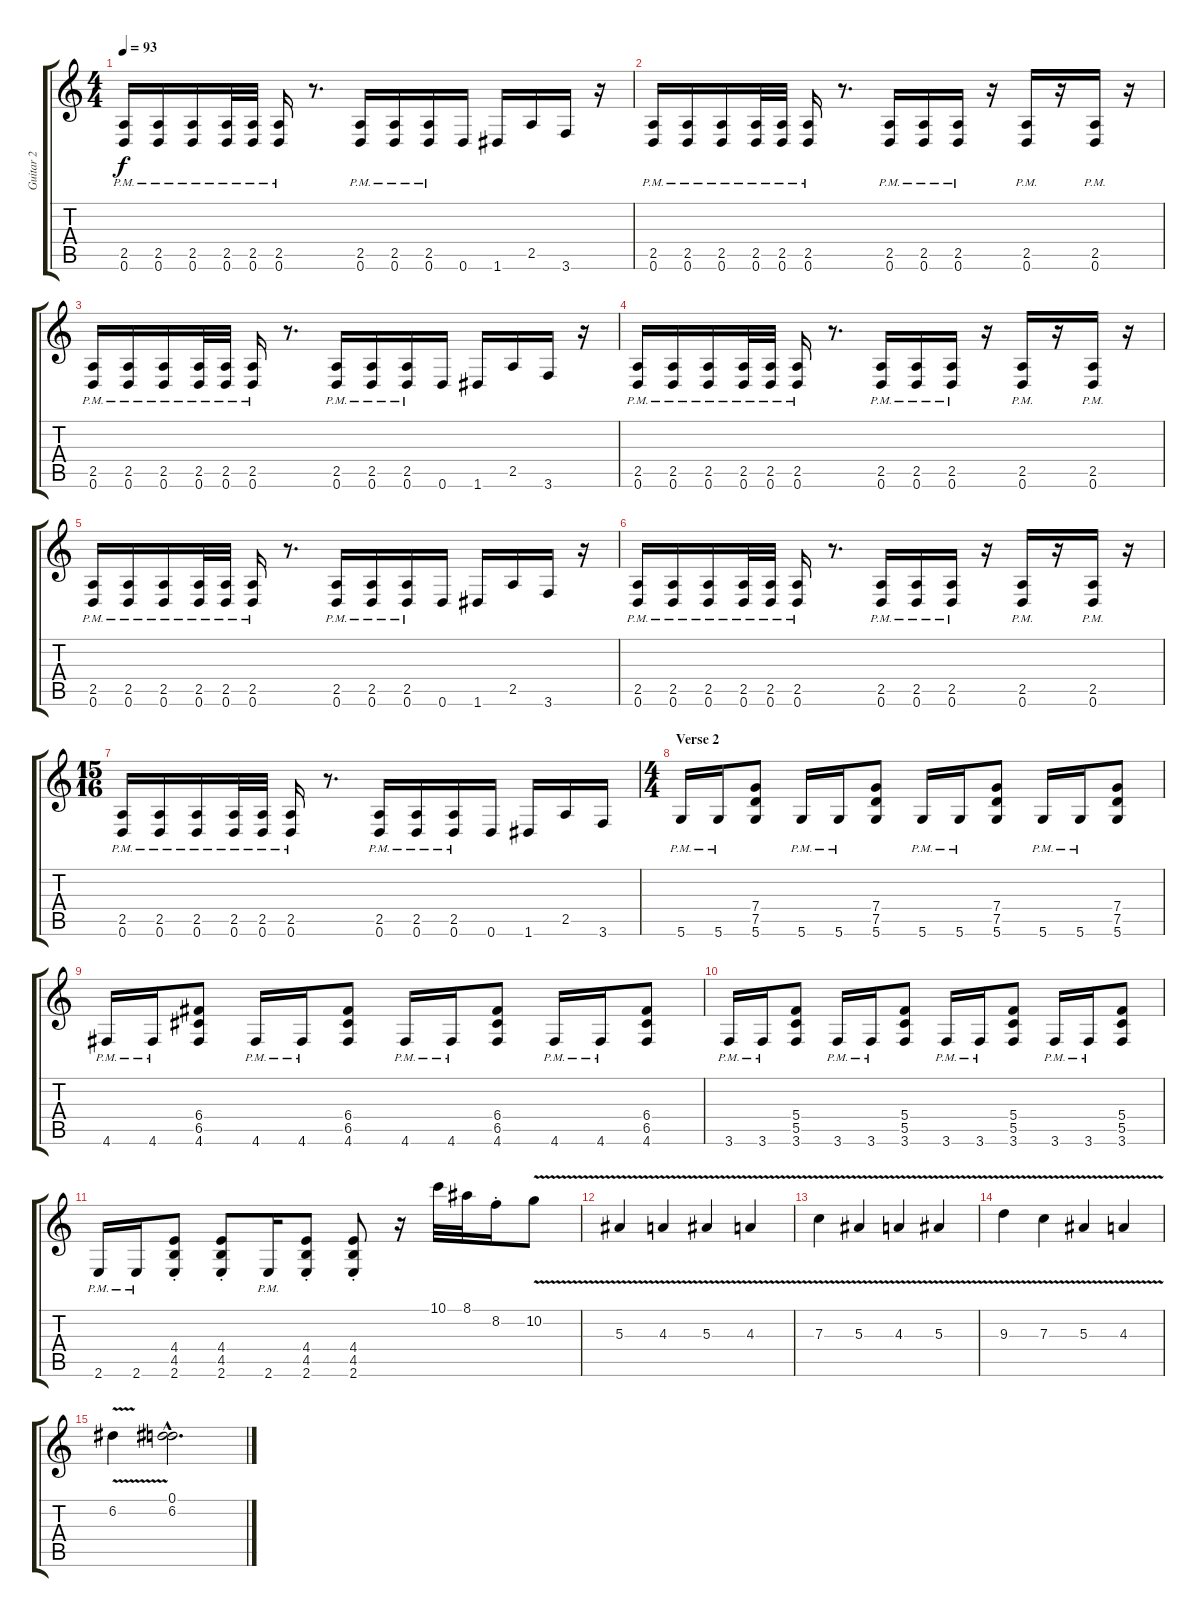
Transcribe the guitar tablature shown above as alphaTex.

\track ("Guitar 2" "Guitar 2") {instrument distortionguitar}
\staff {score tabs}
\tuning (D4 A3 F3 C3 G2 D2) {hide}
\ts (4 4)
\tempo 93
\clef g2
\ks c
(2.5{pm} 0.6{pm}).16{dy f} (2.5{pm} 0.6{pm}).16 (2.5{pm} 0.6{pm}).16 (2.5{pm} 0.6{pm}).32 (2.5{pm} 0.6{pm}).32 (2.5{pm} 0.6{pm}).16 r.8{d} (2.5{pm} 0.6{pm}).16 (2.5{pm} 0.6{pm}).16 (2.5{pm} 0.6{pm}).16 0.6.16 1.6.16 2.5.16 3.6.16 r.16 |
(2.5{pm} 0.6{pm}).16 (2.5{pm} 0.6{pm}).16 (2.5{pm} 0.6{pm}).16 (2.5{pm} 0.6{pm}).32 (2.5{pm} 0.6{pm}).32 (2.5{pm} 0.6{pm}).16 r.8{d} (2.5{pm} 0.6{pm}).16 (2.5{pm} 0.6{pm}).16 (2.5{pm} 0.6{pm}).16 r.16 (2.5{pm} 0.6{pm}).16 r.16 (2.5{pm} 0.6{pm}).16 r.16 |
(2.5{pm} 0.6{pm}).16 (2.5{pm} 0.6{pm}).16 (2.5{pm} 0.6{pm}).16 (2.5{pm} 0.6{pm}).32 (2.5{pm} 0.6{pm}).32 (2.5{pm} 0.6{pm}).16 r.8{d} (2.5{pm} 0.6{pm}).16 (2.5{pm} 0.6{pm}).16 (2.5{pm} 0.6{pm}).16 0.6.16 1.6.16 2.5.16 3.6.16 r.16 |
(2.5{pm} 0.6{pm}).16 (2.5{pm} 0.6{pm}).16 (2.5{pm} 0.6{pm}).16 (2.5{pm} 0.6{pm}).32 (2.5{pm} 0.6{pm}).32 (2.5{pm} 0.6{pm}).16 r.8{d} (2.5{pm} 0.6{pm}).16 (2.5{pm} 0.6{pm}).16 (2.5{pm} 0.6{pm}).16 r.16 (2.5{pm} 0.6{pm}).16 r.16 (2.5{pm} 0.6{pm}).16 r.16 |
(2.5{pm} 0.6{pm}).16 (2.5{pm} 0.6{pm}).16 (2.5{pm} 0.6{pm}).16 (2.5{pm} 0.6{pm}).32 (2.5{pm} 0.6{pm}).32 (2.5{pm} 0.6{pm}).16 r.8{d} (2.5{pm} 0.6{pm}).16 (2.5{pm} 0.6{pm}).16 (2.5{pm} 0.6{pm}).16 0.6.16 1.6.16 2.5.16 3.6.16 r.16 |
(2.5{pm} 0.6{pm}).16 (2.5{pm} 0.6{pm}).16 (2.5{pm} 0.6{pm}).16 (2.5{pm} 0.6{pm}).32 (2.5{pm} 0.6{pm}).32 (2.5{pm} 0.6{pm}).16 r.8{d} (2.5{pm} 0.6{pm}).16 (2.5{pm} 0.6{pm}).16 (2.5{pm} 0.6{pm}).16 r.16 (2.5{pm} 0.6{pm}).16 r.16 (2.5{pm} 0.6{pm}).16 r.16 |
\ts (15 16)
(2.5{pm} 0.6{pm}).16 (2.5{pm} 0.6{pm}).16 (2.5{pm} 0.6{pm}).16 (2.5{pm} 0.6{pm}).32 (2.5{pm} 0.6{pm}).32 (2.5{pm} 0.6{pm}).16 r.8{d} (2.5{pm} 0.6{pm}).16 (2.5{pm} 0.6{pm}).16 (2.5{pm} 0.6{pm}).16 0.6.16 1.6.16 2.5.16 3.6.16 |
\ts (4 4)
\section ("" "Verse 2")
5.6{pm}.16 5.6{pm}.16 (7.4 7.5 5.6).8 5.6{pm}.16 5.6{pm}.16 (7.4 7.5 5.6).8 5.6{pm}.16 5.6{pm}.16 (7.4 7.5 5.6).8 5.6{pm}.16 5.6{pm}.16 (7.4 7.5 5.6).8 |
4.6{pm}.16 4.6{pm}.16 (6.4 6.5 4.6).8 4.6{pm}.16 4.6{pm}.16 (6.4 6.5 4.6).8 4.6{pm}.16 4.6{pm}.16 (6.4 6.5 4.6).8 4.6{pm}.16 4.6{pm}.16 (6.4 6.5 4.6).8 |
3.6{pm}.16 3.6{pm}.16 (5.4 5.5 3.6).8 3.6{pm}.16 3.6{pm}.16 (5.4 5.5 3.6).8 3.6{pm}.16 3.6{pm}.16 (5.4 5.5 3.6).8 3.6{pm}.16 3.6{pm}.16 (5.4 5.5 3.6).8 |
2.6{pm}.16 2.6{pm}.16 (4.4{st} 4.5{st} 2.6{st}).8 (4.4{st} 4.5{st} 2.6{st}).8 2.6{pm}.16 (4.4{st} 4.5{st} 2.6{st}).8 (4.4{st} 4.5{st} 2.6{st}).8 r.16 10.1.32 8.1.32 8.2{st}.16 10.2{v}.8 |
5.3{v}.4{volume 11} 4.3{v}.4 5.3{v}.4 4.3{v}.4 |
7.3{v}.4 5.3{v}.4 4.3{v}.4 5.3{v}.4 |
9.3{v}.4 7.3{v}.4 5.3{v}.4 4.3{v}.4 |
6.2{v}.4 (0.1{hac} 6.2{hac}).2{d}
